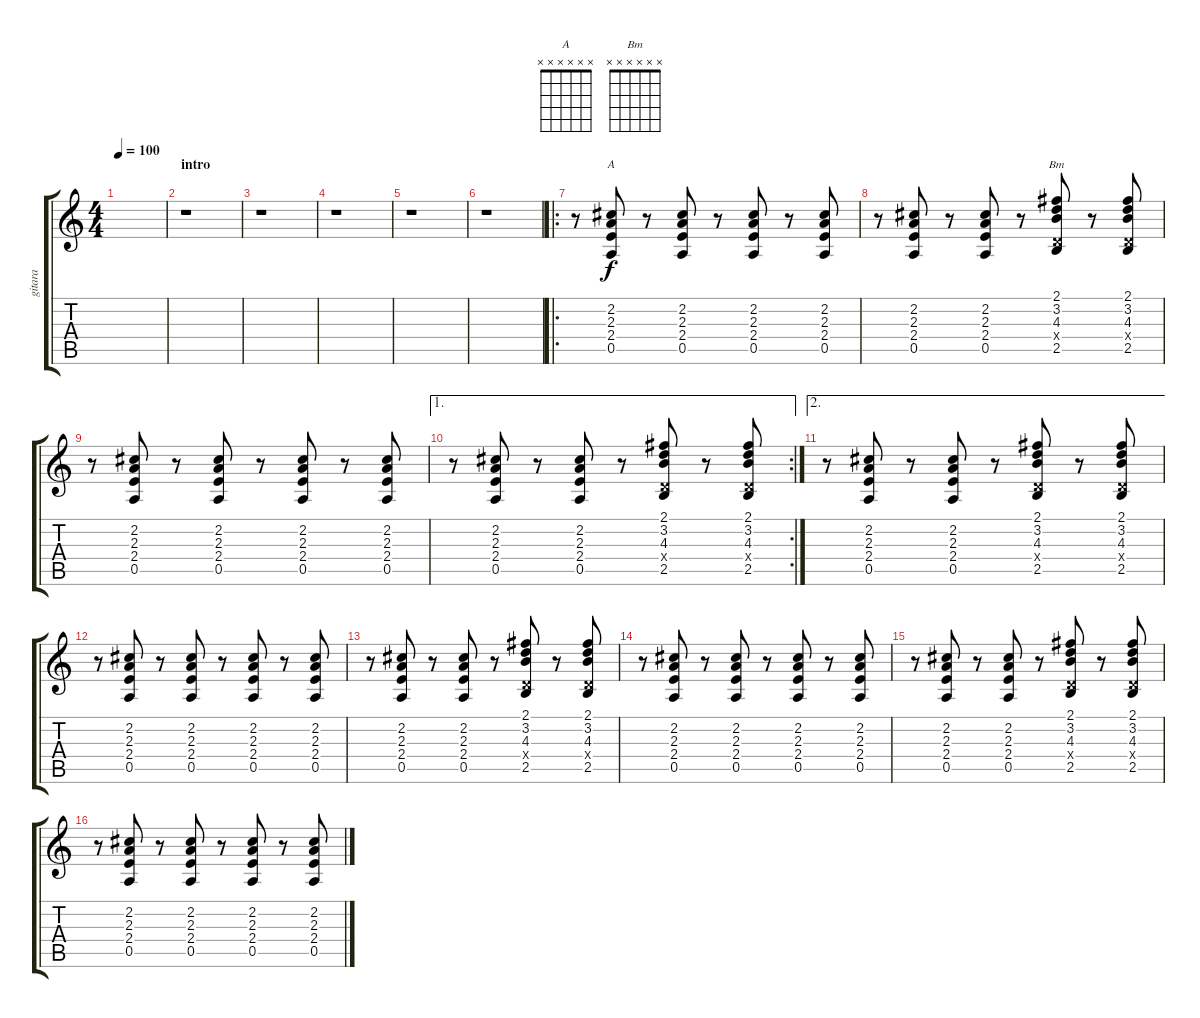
\track ("gitara" "gitara") {instrument electricguitarclean}
\staff {score tabs}
\tuning (E4 B3 G3 D3 A2 E2) {hide}
\chord ("A" x x x x x x) {firstfret 0}
\chord ("Bm" x x x x x x) {firstfret 0}
\ts (4 4)
\tempo 100
\clef g2
\ks c
|
\section ("" "intro")
r.1 |
r.1 |
r.1 |
r.1 |
r.1 |
\ro
r.8 (2.2 2.3 2.4 0.5).8{ch "A"} r.8 (2.2 2.3 2.4 0.5).8 r.8 (2.2 2.3 2.4 0.5).8 r.8 (2.2 2.3 2.4 0.5).8 |
r.8 (2.2 2.3 2.4 0.5).8 r.8 (2.2 2.3 2.4 0.5).8 r.8 (2.1 3.2 4.3 0.4{x} 2.5).8{ch "Bm"} r.8 (2.1 3.2 4.3 0.4{x} 2.5).8 |
r.8 (2.2 2.3 2.4 0.5).8 r.8 (2.2 2.3 2.4 0.5).8 r.8 (2.2 2.3 2.4 0.5).8 r.8 (2.2 2.3 2.4 0.5).8 |
\ae 1
\rc 2
r.8 (2.2 2.3 2.4 0.5).8 r.8 (2.2 2.3 2.4 0.5).8 r.8 (2.1 3.2 4.3 0.4{x} 2.5).8 r.8 (2.1 3.2 4.3 0.4{x} 2.5).8 |
\ae 2
r.8 (2.2 2.3 2.4 0.5).8 r.8 (2.2 2.3 2.4 0.5).8 r.8 (2.1 3.2 4.3 0.4{x} 2.5).8 r.8 (2.1 3.2 4.3 0.4{x} 2.5).8 |
r.8 (2.2 2.3 2.4 0.5).8 r.8 (2.2 2.3 2.4 0.5).8 r.8 (2.2 2.3 2.4 0.5).8 r.8 (2.2 2.3 2.4 0.5).8 |
r.8 (2.2 2.3 2.4 0.5).8 r.8 (2.2 2.3 2.4 0.5).8 r.8 (2.1 3.2 4.3 0.4{x} 2.5).8 r.8 (2.1 3.2 4.3 0.4{x} 2.5).8 |
r.8 (2.2 2.3 2.4 0.5).8 r.8 (2.2 2.3 2.4 0.5).8 r.8 (2.2 2.3 2.4 0.5).8 r.8 (2.2 2.3 2.4 0.5).8 |
r.8 (2.2 2.3 2.4 0.5).8 r.8 (2.2 2.3 2.4 0.5).8 r.8 (2.1 3.2 4.3 0.4{x} 2.5).8 r.8 (2.1 3.2 4.3 0.4{x} 2.5).8 |
r.8 (2.2 2.3 2.4 0.5).8 r.8 (2.2 2.3 2.4 0.5).8 r.8 (2.2 2.3 2.4 0.5).8 r.8 (2.2 2.3 2.4 0.5).8
